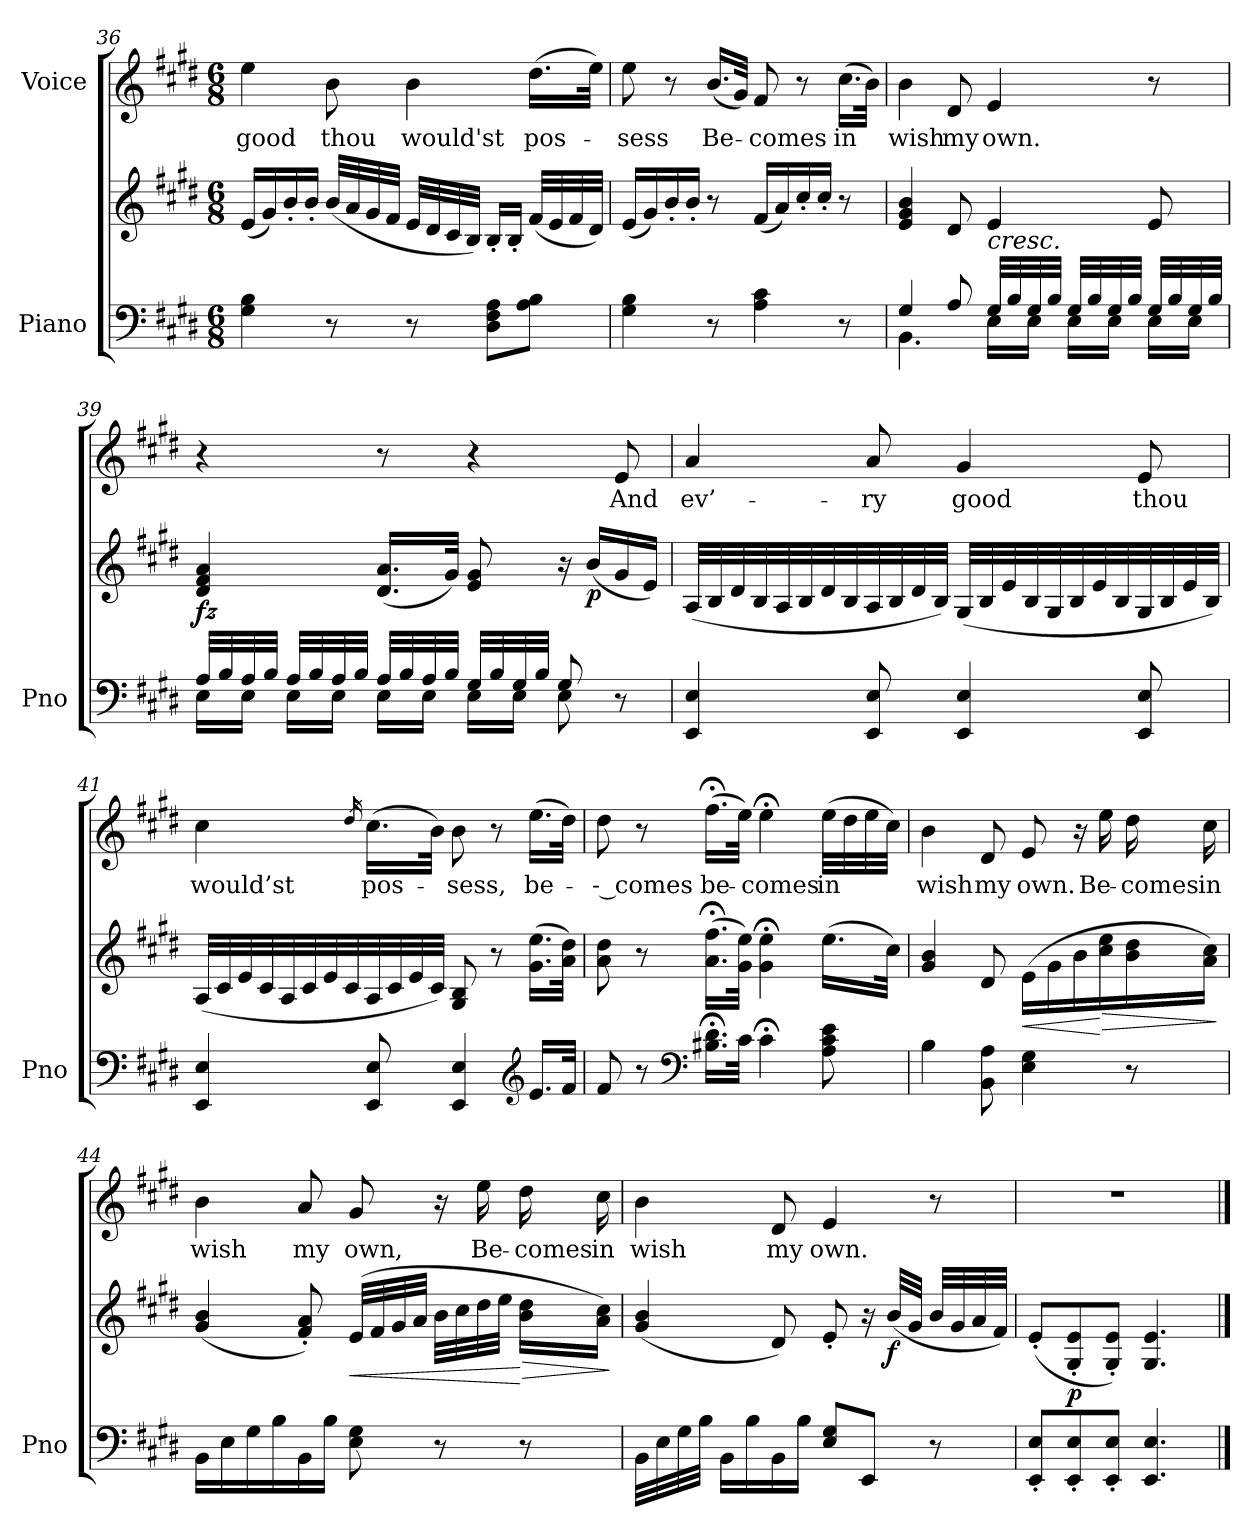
**kern	**kern	**dynam	**kern	**text
*part2	*part2	*part2	*part1	*part1
*staff3	*staff2	*staff2/3	*staff1	*staff1
*I"Piano	*	*	*I"Voice	*
*I'Pno	*	*	*	*
!!LO:LB:g=z
*clefF4	*clefG2	*	*clefG2	*
*k[f#c#g#d#]	*k[f#c#g#d#]	*	*k[f#c#g#d#]	*
*M6/8	*M6/8	*	*M6/8	*
=36	=36	=36	=36	=36
!	!	!	!	!LO:LY:b
4G#\ 4B\	(16e/LL	.	4ee\	good
.	16g#/)	.	.	.
.	16b'/	.	.	.
.	16b'/JJ	.	.	.
!	!	!	!	!LO:LY:b
8r	(32b/LLL	.	8b\	thou
.	32a/	.	.	.
.	32g#/	.	.	.
.	32f#/JJJ	.	.	.
!	!	!	!	!LO:LY:b
8r	32e/LLL	.	4b\	would'st
.	32d#/	.	.	.
.	32c#/	.	.	.
.	32B/JJJ)	.	.	.
8D#\ 8F#\ 8A\L	16B'/LL	.	.	.
.	16B'/JJ	.	.	.
!	!	!	!	!LO:LY:b
8A\ 8B\J	(32f#/LLL	.	(16.dd#\LL	pos-
.	32e/	.	.	.
.	32f#/	.	.	.
.	32d#/JJJ)	.	32ee\JJk)	.
!!LO:PB:g=z
=37	=37	=37	=37	=37
!	!	!	!	!LO:LY:b
4G#\ 4B\	(16e/LL	.	8ee\	-sess
.	16g#/)	.	.	.
.	16b'/	.	8r	.
.	16b'/JJ	.	.	.
!	!	!	!	!LO:LY:b
8r	8r	.	(16.b/LL	Be-
.	.	.	32g#/JJk)	.
!	!	!	!	!LO:LY:b
4A\ 4c#\	(16f#/LL	.	8f#/	-comes
.	16a/)	.	.	.
.	16cc#'/	.	8r	.
.	16cc#'/JJ	.	.	.
!	!	!	!	!LO:LY:b
8r	8r	.	(16.cc#\LL	in
.	.	.	32b\JJk)	.
!!LO:LB:g=z
=38	=38	=38	=38	=38
*^	*	*	*	*
!	!	!	!	!	!LO:LY:b
4G#/	4.BB\	4e/ 4g#/ 4b/	.	4b\	wish
!	!	!	!	!	!LO:LY:b
8A/	.	8d#/	.	8d#/	my
!	!	!LO:TX:b:i:t=cresc.	!	!	!
!	!	!	!	!	!LO:LY:b
32G#/LLL	16E\LL	4e/	.	4e/	own.
32B/	.	.	.	.	.
32G#/	16E\JJ	.	.	.	.
32B/JJJ	.	.	.	.	.
32G#/LLL	16E\LL	.	.	.	.
32B/	.	.	.	.	.
32G#/	16E\JJ	.	.	.	.
32B/JJJ	.	.	.	.	.
32G#/LLL	16E\LL	8e/	.	8r	.
32B/	.	.	.	.	.
32G#/	16E\JJ	.	.	.	.
32B/JJJ	.	.	.	.	.
!!LO:LB:g=z
=39	=39	=39	=39	=39	=39
!	!	!	!LO:DY:b	!	!
32A/LLL	16E\LL	4d#/ 4f#/ 4a/	fz	4r	.
32B/	.	.	.	.	.
32A/	16E\JJ	.	.	.	.
32B/JJJ	.	.	.	.	.
32A/LLL	16E\LL	.	.	.	.
32B/	.	.	.	.	.
32A/	16E\JJ	.	.	.	.
32B/JJJ	.	.	.	.	.
32A/LLL	16E\LL	(>16.d#/ 16.a/LL	.	8r	.
32B/	.	.	.	.	.
32A/	16E\JJ	.	.	.	.
32B/JJJ	.	32g#/JJk)	.	.	.
32G#/LLL	16E\LL	8e/ 8g#/	.	4r	.
32B/	.	.	.	.	.
32G#/	16E\JJ	.	.	.	.
32B/JJJ	.	.	.	.	.
8G#/	8E\	16r	.	.	.
!	!	!	!LO:DY:b	!	!
.	.	(16b/LL	p	.	.
!	!	!	!	!	!LO:LY:b
8r	8ryy	16g#/	.	8e/	And
.	.	16e/JJ)	.	.	.
*v	*v	*	*	*	*
!!LO:PB:g=z
=40	=40	=40	=40	=40
!	!	!	!	!LO:LY:b
4EE/ 4E/	(32A/LLL	.	4a/	ev’-
.	32B/	.	.	.
.	32d#/	.	.	.
.	32B/	.	.	.
.	32A/	.	.	.
.	32B/	.	.	.
.	32d#/	.	.	.
.	32B/	.	.	.
!	!	!	!	!LO:LY:b
8EE/ 8E/	32A/	.	8a/	-ry
.	32B/	.	.	.
.	32d#/	.	.	.
.	32B/JJJ)	.	.	.
!	!	!	!	!LO:LY:b
4EE/ 4E/	(32G#/LLL	.	4g#/	good
.	32B/	.	.	.
.	32e/	.	.	.
.	32B/	.	.	.
.	32G#/	.	.	.
.	32B/	.	.	.
.	32e/	.	.	.
.	32B/	.	.	.
!	!	!	!	!LO:LY:b
8EE/ 8E/	32G#/	.	8e/	thou
.	32B/	.	.	.
.	32e/	.	.	.
.	32B/JJJ)	.	.	.
!!LO:LB:g=z
=41	=41	=41	=41	=41
!	!	!	!	!LO:LY:b
4EE/ 4E/	(32A/LLL	.	4cc#\	would’st
.	32c#/	.	.	.
.	32e/	.	.	.
.	32c#/	.	.	.
.	32A/	.	.	.
.	32c#/	.	.	.
.	32e/	.	.	.
.	32c#/	.	.	.
.	.	.	16qdd#/	.
!	!	!	!	!LO:LY:b
8EE/ 8E/	32A/	.	(16.cc#\LL	pos-
.	32c#/	.	.	.
.	32e/	.	.	.
.	32c#/JJJ)	.	32b\JJk)	.
!	!	!	!	!LO:LY:b
4EE/ 4E/	8G#/ 8B/	.	8b\	-sess,
.	8r	.	8r	.
*clefG2	*	*	*	*
!	!	!	!	!LO:LY:b
16.e/LL	(16.g#\ 16.ee\LL	.	(16.ee\LL	be-
32f#/JJk	32a\ 32dd#\JJk)	.	32dd#\JJk)	.
!!LO:LB:g=z
=42	=42	=42	=42	=42
!	!	!	!	!LO:LY:b
8f#/	8a\ 8dd#\	.	8dd#\	-- comes
8r	8r	.	8r	.
*clefF4	*	*	*	*
!	!	!	!	!LO:LY:b
16.B#X\;< 16.d#\;<LL	(16.a\;< 16.ff#\;<LL	.	(16.ff#;<\LL	be-
32c#\JJk	32g#\ 32ee\JJk)	.	32ee\JJk)	.
!	!	!	!	!LO:LY:b
4c#;<\	4g#\;< 4ee\;<	.	4ee;<\	-comes
!	!	!	!	!LO:LY:b
8A\ 8c#\ 8e\	(16.ee\LL	.	(32ee\LLL	in
.	.	.	32dd#\	.
.	.	.	32ee\	.
.	32cc#\JJk)	.	32cc#\JJJ)	.
=43	=43	=43	=43	=43
!	!	!	!	!LO:LY:b
4B\	4g#/ 4b/	.	4b\	wish
!	!	!	!	!LO:LY:b
8BB\ 8A\	8d#/	.	8d#/	my
!	!	!LO:HP:b	!	!LO:LY:b
4E\ 4G#\	(16e\LL	<	8e/	own.
.	16g#\	.	.	.
.	16b\	.	16r	.
!	!	!LO:HP:n=1:b	!	!LO:LY:b
.	16cc#\ 16ee\	[ >	16ee\	Be-
!	!	!	!	!LO:LY:b
8r	16b\ 16dd#\	.	16dd#\	-comes
!	!	!	!	!LO:LY:b
.	16a\ 16cc#\JJ)	.	16cc#\	in
.	.	]	.	.
!!LO:LB:g=z
=44	=44	=44	=44	=44
!	!	!	!	!LO:LY:b
16BB\LL	(4g#/ 4b/	.	4b\	wish
16E\	.	.	.	.
16G#\	.	.	.	.
16B\	.	.	.	.
!	!	!	!	!LO:LY:b
16BB\	8f#/' 8a/')	.	8a/	my
16B\JJ	.	.	.	.
!	!	!LO:HP:b	!	!LO:LY:b
8E\ 8G#\	(32e/LLL	<	8g#/	own,
.	32f#/	.	.	.
.	32g#/	.	.	.
.	32a/JJJ	.	.	.
8r	32b\LLL	.	16r	.
.	32cc#\	.	.	.
!	!	!	!	!LO:LY:b
.	32dd#\	.	16ee\	Be-
.	32ee\JJJ	.	.	.
!	!	!LO:HP:n=1:b	!	!LO:LY:b
8r	16b\ 16dd#\LL	[ >	16dd#\	-comes
!	!	!	!	!LO:LY:b
.	16a\ 16cc#\JJ)	.	16cc#\	in
.	.	]	.	.
!!LO:PB:g=z
=45	=45	=45	=45	=45
!	!	!	!	!LO:LY:b
32BB\LLL	(4g#/ 4b/	.	4b\	wish
32E\	.	.	.	.
32G#\	.	.	.	.
32B\JJJ	.	.	.	.
16BB\LL	.	.	.	.
16B\	.	.	.	.
!	!	!	!	!LO:LY:b
16BB\	8d#/)	.	8d#/	my
16B\JJ	.	.	.	.
!	!	!	!	!LO:LY:b
8E/ 8G#/L	8e'/	.	4e/	own.
8EE/J	16r	.	.	.
!	!	!LO:DY:b	!	!
.	(32b/LLL	f	.	.
.	32g#/JJJ	.	.	.
8r	32b/LLL	.	8r	.
.	32g#/	.	.	.
.	32a/	.	.	.
.	32f#/JJJ)	.	.	.
=46	=46	=46	=46	=46
8EE/' 8E/'L	(>8e'>/L	.	2.r	.
!	!	!LO:DY:b	!	!
8EE/' 8E/'	8G#/'> 8e/'>	p	.	.
8EE/' 8E/'J	8G#/'> 8e/'>J)	.	.	.
4.EE/ 4.E/	4.G#/ 4.e/	.	.	.
==	==	==	==	==
*-	*-	*-	*-	*-
